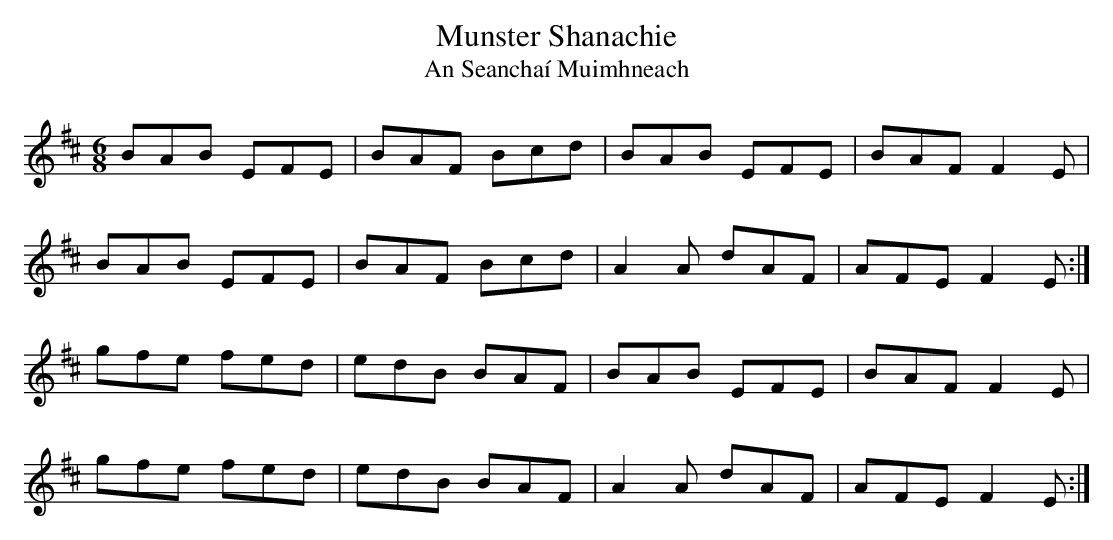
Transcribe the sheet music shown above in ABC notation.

X:1
T: Munster Shanachie
T: An Seancha\'i Muimhneach
L: 1/8
M: 6/8
K: Edor
BAB EFE|BAF Bcd|BAB EFE|BAF F2E|
BAB EFE|BAF Bcd|A2A dAF|AFE F2E :|
gfe fed|edB BAF|BAB EFE|BAF F2E|
gfe fed|edB BAF|A2A dAF|AFE F2E :|
